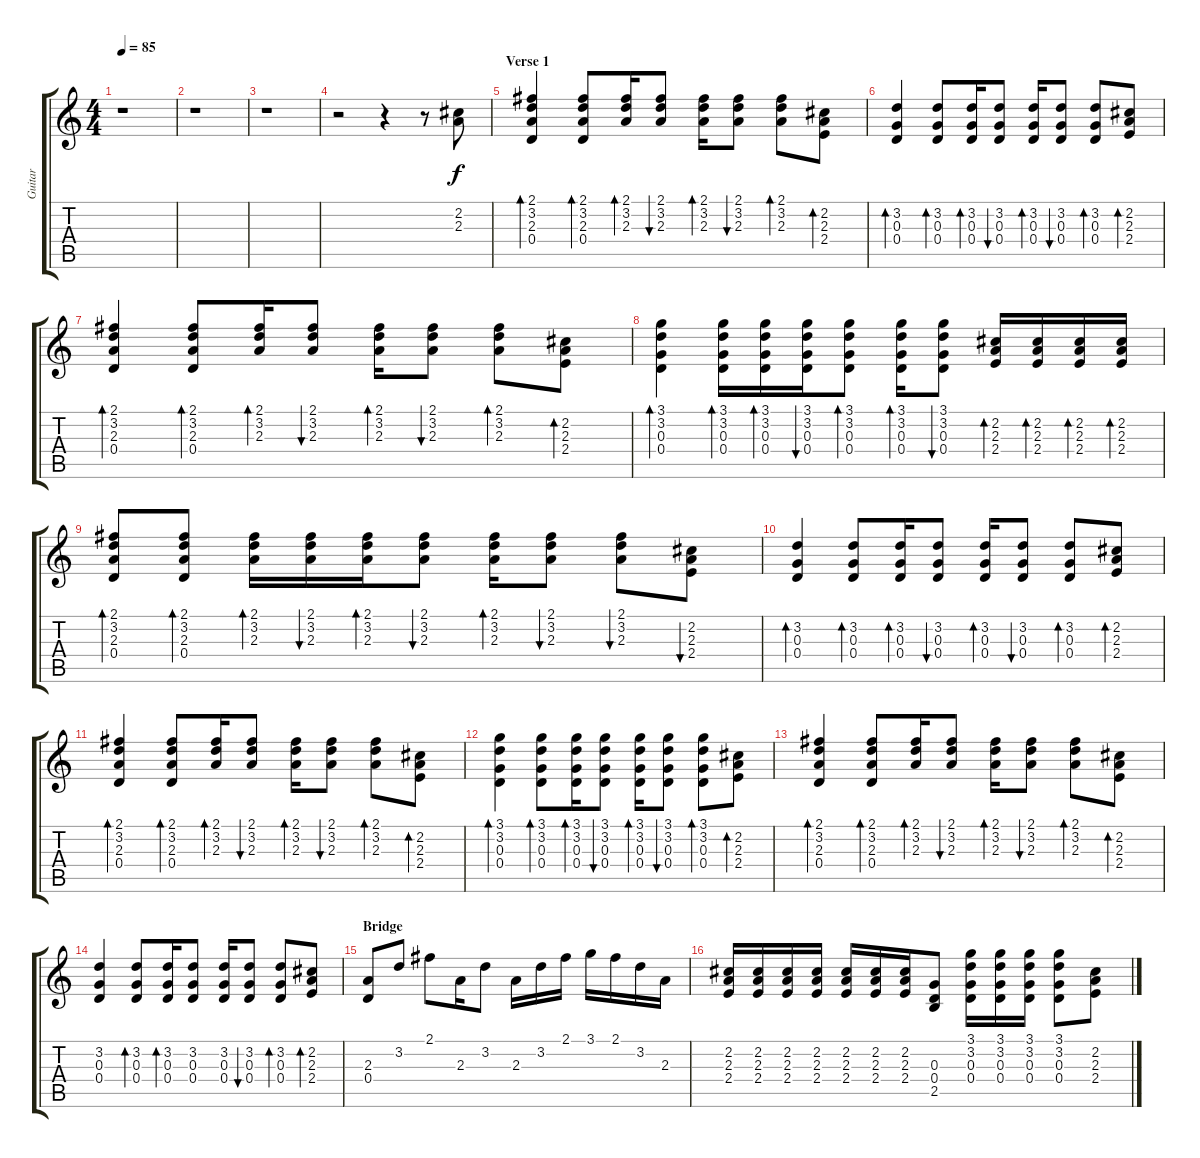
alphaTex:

\track ("Guitar" "Guitar") {instrument electricguitarclean}
\staff {score tabs}
\tuning (E4 B3 G3 D3 A2 E2) {hide}
\ts (4 4)
\tempo 85
\clef g2
\ks c
r.1{dy f instrument electricguitarclean} |
r.1 |
r.1 |
r.2 r.4 r.8 (2.2 2.3).8 |
\section ("" "Verse 1")
(2.1 3.2 2.3 0.4).4{bd 60} (2.1 3.2 2.3 0.4).8{bd 60} (2.1 3.2 2.3).16{bd 60} (2.1 3.2 2.3).8{bu 60} (2.1 3.2 2.3).16{bd 60} (2.1 3.2 2.3).8{bu 60} (2.1 3.2 2.3).8{bd 120} (2.2 2.3 2.4).8{bd 60} |
(3.2 0.3 0.4).4{bd 60} (3.2 0.3 0.4).8{bd 60} (3.2 0.3 0.4).16{bd 60} (3.2 0.3 0.4).8{bu 60} (3.2 0.3 0.4).16{bd 60} (3.2 0.3 0.4).8{bu 60} (3.2 0.3 0.4).8{bd 120} (2.2 2.3 2.4).8{bd 60} |
(2.1 3.2 2.3 0.4).4{bd 60} (2.1 3.2 2.3 0.4).8{bd 60} (2.1 3.2 2.3).16{bd 60} (2.1 3.2 2.3).8{bu 60} (2.1 3.2 2.3).16{bd 60} (2.1 3.2 2.3).8{bu 60} (2.1 3.2 2.3).8{bd 120} (2.2 2.3 2.4).8{bd 60} |
(3.1 3.2 0.3 0.4).4{bd 60} (3.1 3.2 0.3 0.4).16{bd 60} (3.1 3.2 0.3 0.4).16{bd 60} (3.1 3.2 0.3 0.4).16{bu 60} (3.1 3.2 0.3 0.4).8{bd 60} (3.1 3.2 0.3 0.4).16{bd 60} (3.1 3.2 0.3 0.4).8{bu 60} (2.2 2.3 2.4).16{bd 60} (2.2 2.3 2.4).16{bd 60} (2.2 2.3 2.4).16{bd 60} (2.2 2.3 2.4).16{bd 60} |
(2.1 3.2 2.3 0.4).8{bd 60} (2.1 3.2 2.3 0.4).8{bd 60} (2.1 3.2 2.3).16{bd 60} (2.1 3.2 2.3).16{bu 60} (2.1 3.2 2.3).16{bd 60} (2.1 3.2 2.3).8{bu 60} (2.1 3.2 2.3).16{bd 120} (2.1 3.2 2.3).8{bu 60} (2.1 3.2 2.3).8{bu 60} (2.2 2.3 2.4).8{bu 60} |
(3.2 0.3 0.4).4{bd 60} (3.2 0.3 0.4).8{bd 60} (3.2 0.3 0.4).16{bd 60} (3.2 0.3 0.4).8{bu 60} (3.2 0.3 0.4).16{bd 60} (3.2 0.3 0.4).8{bu 60} (3.2 0.3 0.4).8{bd 120} (2.2 2.3 2.4).8{bd 60} |
(2.1 3.2 2.3 0.4).4{bd 60} (2.1 3.2 2.3 0.4).8{bd 60} (2.1 3.2 2.3).16{bd 60} (2.1 3.2 2.3).8{bu 60} (2.1 3.2 2.3).16{bd 60} (2.1 3.2 2.3).8{bu 60} (2.1 3.2 2.3).8{bd 120} (2.2 2.3 2.4).8{bd 60} |
(3.1 3.2 0.3 0.4).4{bd 60} (3.1 3.2 0.3 0.4).8{bd 60} (3.1 3.2 0.3 0.4).16{bd 60} (3.1 3.2 0.3 0.4).8{bu 60} (3.1 3.2 0.3 0.4).16{bd 60} (3.1 3.2 0.3 0.4).8{bu 60} (3.1 3.2 0.3 0.4).8{bd 120} (2.2 2.3 2.4).8{bd 60} |
(2.1 3.2 2.3 0.4).4{bd 60} (2.1 3.2 2.3 0.4).8{bd 60} (2.1 3.2 2.3).16{bd 60} (2.1 3.2 2.3).8{bu 60} (2.1 3.2 2.3).16{bd 60} (2.1 3.2 2.3).8{bu 60} (2.1 3.2 2.3).8{bd 120} (2.2 2.3 2.4).8{bd 60} |
(3.2 0.3 0.4).4 (3.2 0.3 0.4).8{bd 480} (3.2 0.3 0.4).16{bd 480} (3.2 0.3 0.4).8 (3.2 0.3 0.4).16 (3.2 0.3 0.4).8{bu 60} (3.2 0.3 0.4).8{bd 120} (2.2 2.3 2.4).8{bd 60} |
\section ("" "Bridge")
(2.3 0.4).8 3.2.8 2.1.8 2.3.16 3.2.8 2.3.16 3.2.16 2.1.16 3.1.16 2.1.16 3.2.16 2.3.16 |
(2.2 2.3 2.4).16 (2.2 2.3 2.4).16 (2.2 2.3 2.4).16 (2.2 2.3 2.4).16 (2.2 2.3 2.4).16 (2.2 2.3 2.4).16 (2.2 2.3 2.4).16 (0.3 0.4 2.5).8 (3.1 3.2 0.3 0.4).16 (3.1 3.2 0.3 0.4).16 (3.1 3.2 0.3 0.4).16 (3.1 3.2 0.3 0.4).8 (2.2 2.3 2.4).8
